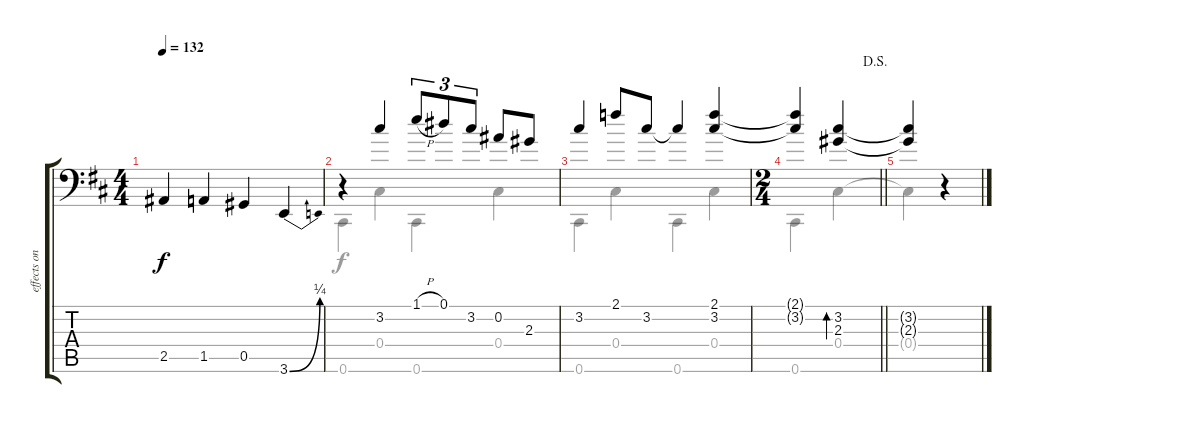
\track ("effects only" "effects on") {instrument acousticguitarnylon}
\staff {score tabs}
\tuning (Eb4 Bb3 Gb3 Db2 Ab1 Db1) {hide}
\voice
\ts (4 4)
\tempo 132
\clef f4
\ks d
2.5.4{dy f} 1.5.4 0.5.4 3.6{be (bend 0 0 60 1)}.4 |
r.4 3.2.4 1.1{h}.8{tu (3 2)} 0.1.8{tu (3 2)} 3.2.8{tu (3 2)} 0.2.8 2.3.8 |
3.2.4 2.1.8 3.2.8 3.2{t}.4 (2.1 3.2).4 |
\ts (2 4)
\jump dalsegno
\barLineRight lightlight
(2.1{t} 3.2{t}).4 (3.2 2.3).4{bd 30} |
(3.2{t} 2.3{t}).4 r.4
\voice
\clef f4
\ottava regular
\simile none
\ks d
|
0.6.4 0.4.4 0.6.4 0.4.4 |
0.6.4 0.4.4 0.6.4 0.4.4 |
\barLineRight lightlight
0.6.4 0.4.4 |
0.4{t}.4 r.4
